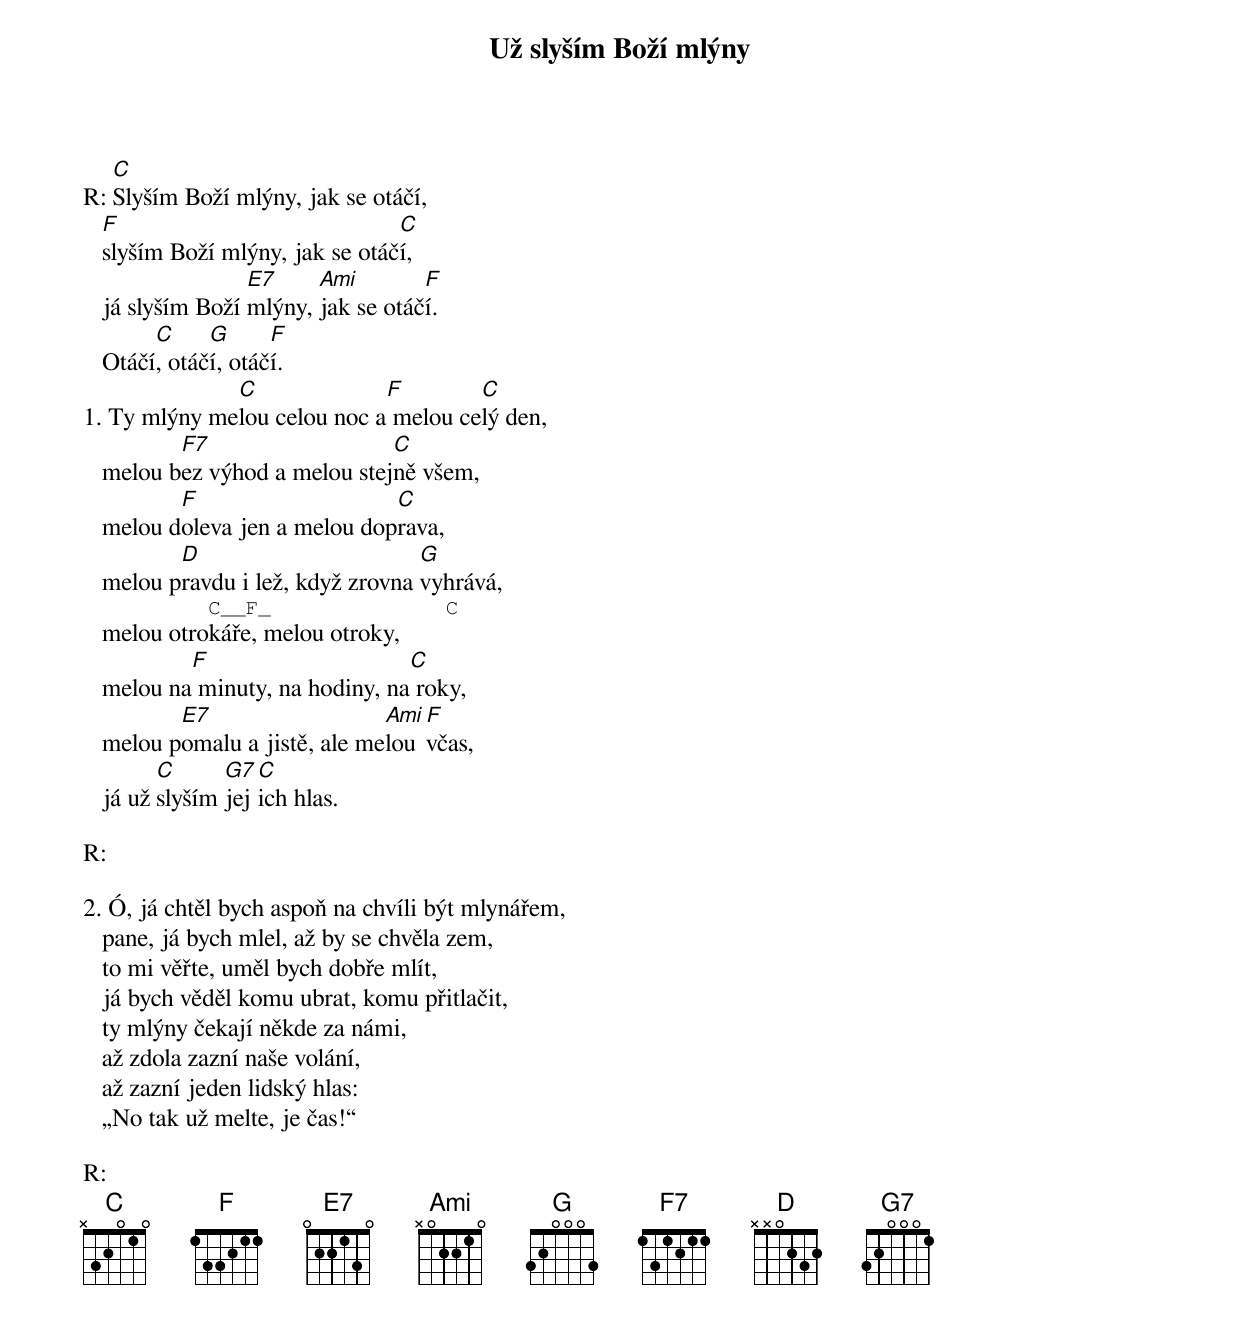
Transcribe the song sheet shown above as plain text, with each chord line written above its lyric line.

     Už slyším Boží mlýny
   C
R: Slyším Boží mlýny, jak se otáčí,
   F                             C
   slyším Boží mlýny, jak se otáčí,
                  E7     Ami        F
   já slyším Boží mlýny, jak se otáčí.
        C     G      F
   Otáčí, otáčí, otáčí.
              C              F        C
1. Ty mlýny melou celou noc a melou celý den,
          F7                   C
   melou bez výhod a melou stejně všem,
          F                    C
   melou doleva jen a melou doprava,
          D                        G
   melou pravdu i lež, když zrovna vyhrává,
          C__F_              C
   melou otrokáře, melou otroky,
           F                     C
   melou na minuty, na hodiny, na roky,
          E7                   Ami F
   melou pomalu a jistě, ale melou včas,
         C      G7 C
   já už slyším jejich hlas.

R:

2. Ó, já chtěl bych aspoň na chvíli být mlynářem,
   pane, já bych mlel, až by se chvěla zem,
   to mi věřte, uměl bych dobře mlít,
   já bych věděl komu ubrat, komu přitlačit,
   ty mlýny čekají někde za námi,
   až zdola zazní naše volání,
   až zazní jeden lidský hlas:
   „No tak už melte, je čas!“

R:
